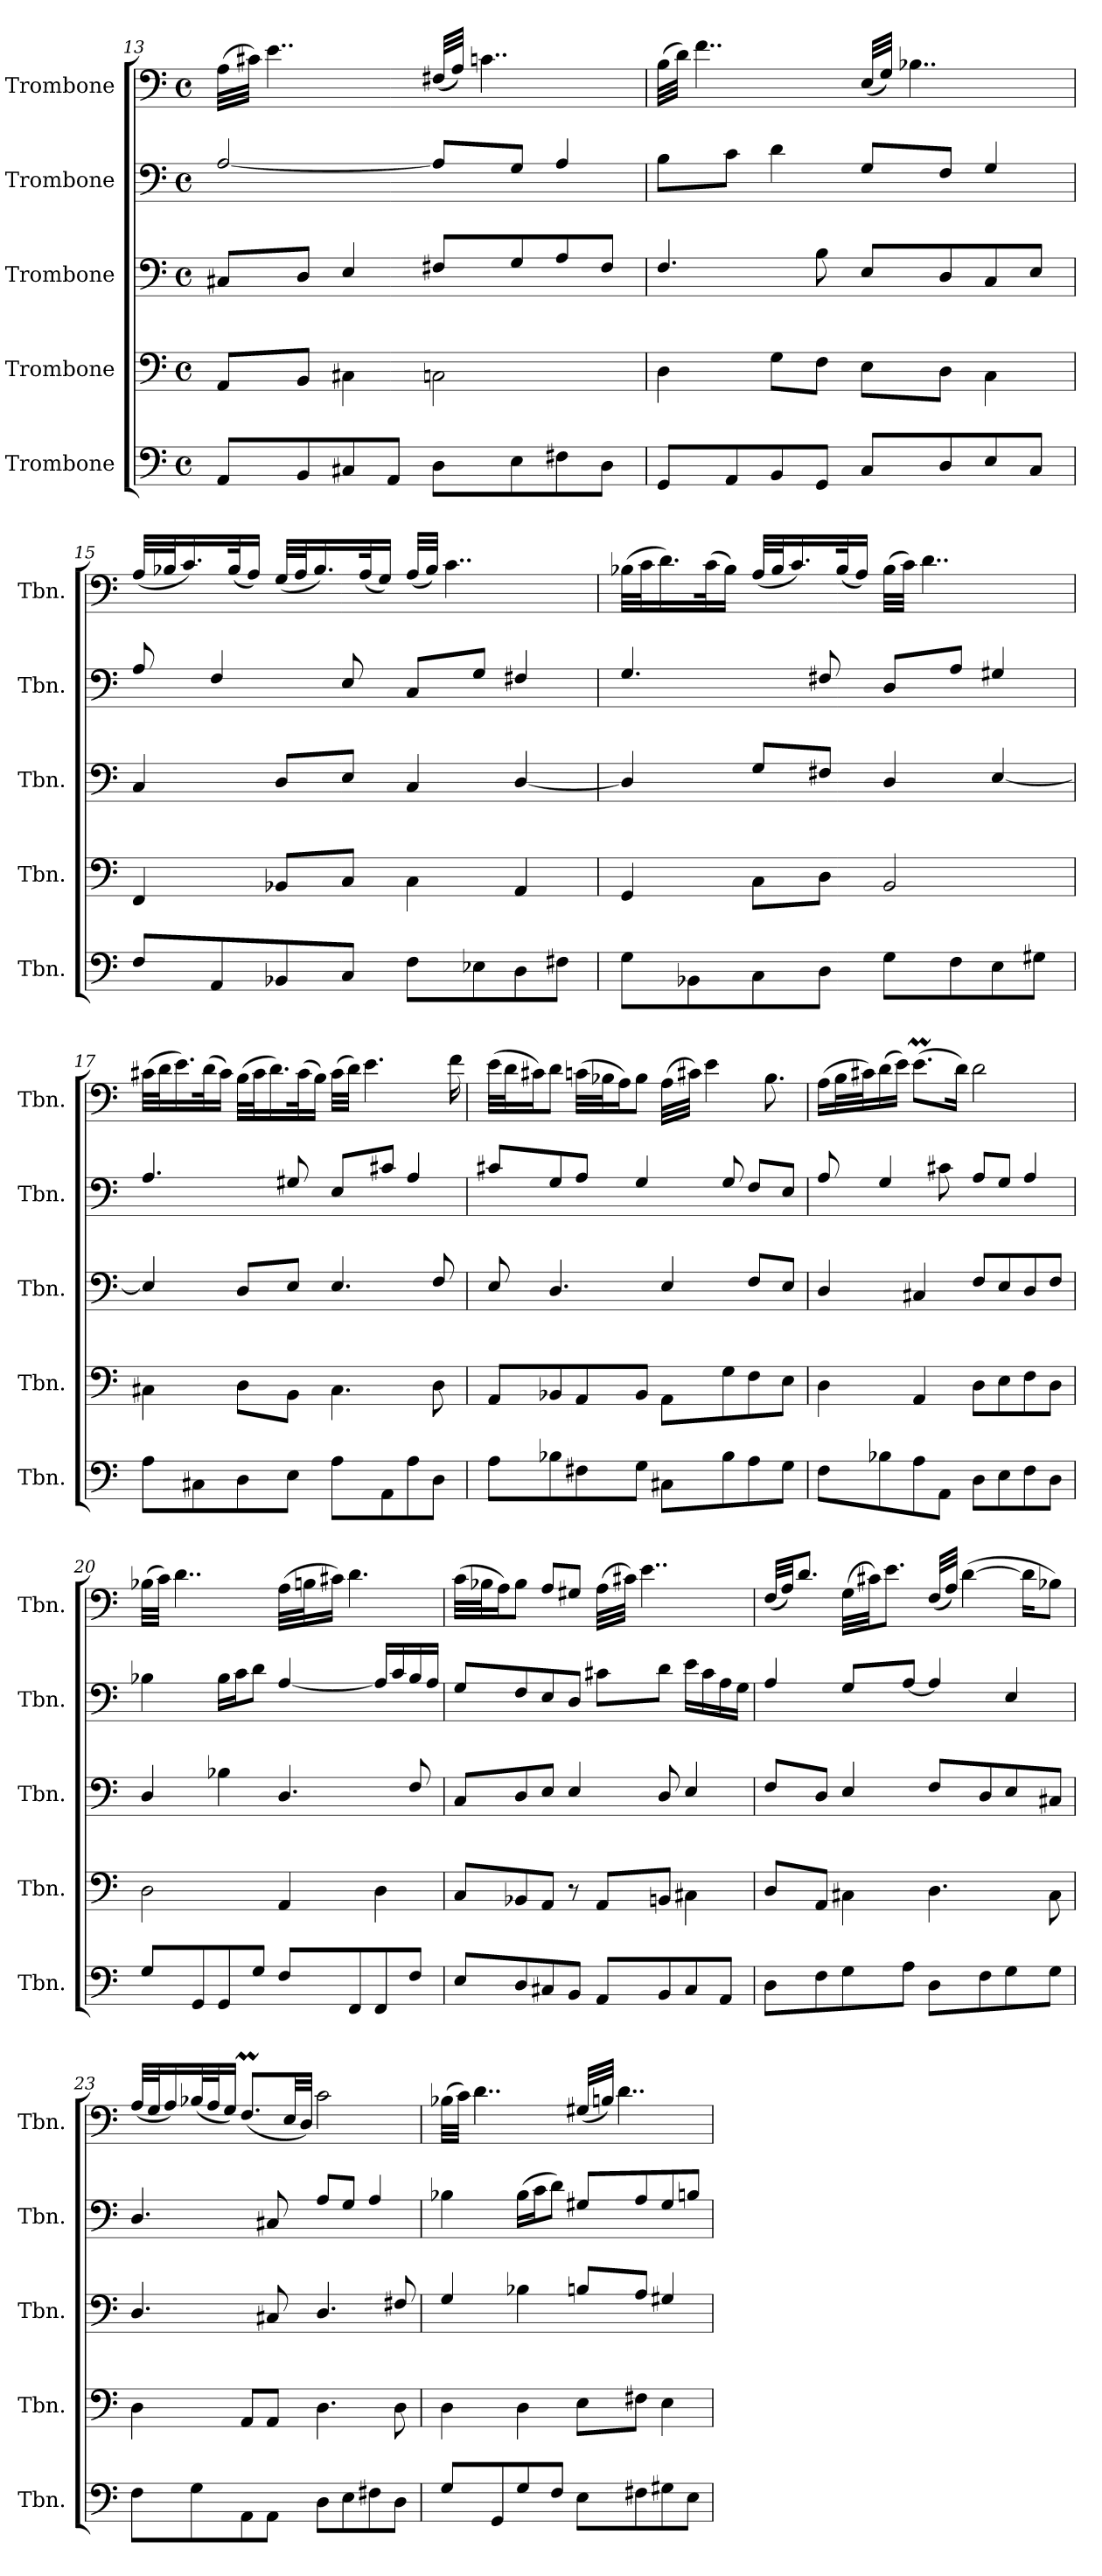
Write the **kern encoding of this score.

**kern	**kern	**kern	**kern	**kern
*part5	*part4	*part3	*part2	*part1
*staff5	*staff4	*staff3	*staff2	*staff1
*I"Trombone	*I"Trombone	*I"Trombone	*I"Trombone	*I"Trombone
*I'Tbn.	*I'Tbn.	*I'Tbn.	*I'Tbn.	*I'Tbn.
*clefF4	*clefF4	*clefF4	*clefF4	*clefF4
*k[]	*k[]	*k[]	*k[]	*k[]
*M4/4	*M4/4	*M4/4	*M4/4	*M4/4
*met(c)	*met(c)	*met(c)	*met(c)	*met(c)
=13	=13	=13	=13	=13
8AA/L	8AA/L	8C#X/L	[2A/	(>32A\LLL
.	.	.	.	32c#X\JJJ)
.	.	.	.	4..e\
8BB/	8BB/J	8D/J	.	.
8C#X/	4C#X\	4E/	.	.
8AA/J	.	.	.	.
8D\L	2Cn\	8F#X/L	8A/L]	(32F#X/LLL
.	.	.	.	32A/JJJ)
.	.	.	.	4..cn\
8E\	.	8G/	8G/J	.
8F#X\	.	8A/	4A/	.
8D\J	.	8F#/J	.	.
=14	=14	=14	=14	=14
8GG/L	4D\	4.F/	8B\L	(>32B\LLL
.	.	.	.	32d\JJJ)
.	.	.	.	4..f\
8AA/	.	.	8c\J	.
8BB/	8G\L	.	4d\	.
8GG/J	8F\J	8B\	.	.
8C/L	8E\L	8E/L	8G/L	(32E/LLL
.	.	.	.	32G/JJJ)
.	.	.	.	4..B-X\
8D/	8D\J	8D/	8F/J	.
8E/	4C\	8C/	4G/	.
8C/J	.	8E/J	.	.
!!LO:LB:g=z
=15	=15	=15	=15	=15
8F/L	4FF/	4C/	8A/	(32A/LLL
.	.	.	.	32B-X/J
.	.	.	.	16.c/)
8AA/	.	.	4F/	.
.	.	.	.	(32B-/K
.	.	.	.	16A/JJ)
8BB-X/	8BB-X/L	8D/L	.	(32G/LLL
.	.	.	.	32A/J
.	.	.	.	16.B-/)
8C/J	8C/J	8E/J	8E/	.
.	.	.	.	(32A/K
.	.	.	.	16G/JJ)
8F\L	4C\	4C/	8C/L	(32A/LLL
.	.	.	.	32B-/JJJ)
.	.	.	.	4..c\
8E-X\	.	.	8G/J	.
8D\	4AA/	[4D/	4F#X/	.
8F#X\J	.	.	.	.
=16	=16	=16	=16	=16
8G\L	4GG/	4D/]	4.G/	(>32B-X\LLL
.	.	.	.	32c\J
.	.	.	.	16.d\)
8BB-X\	.	.	.	.
.	.	.	.	(>32c\K
.	.	.	.	16B-\JJ)
8C\	8C\L	8G/L	.	(32A/LLL
.	.	.	.	32B-/J
.	.	.	.	16.c/)
8D\J	8D\J	8F#X/J	8F#X/	.
.	.	.	.	(32B-/K
.	.	.	.	16A/JJ)
8G\L	2BB/	4D/	8D/L	(>32B-\LLL
.	.	.	.	32c\JJJ)
.	.	.	.	4..d\
8F\	.	.	8A/J	.
8E\	.	[4E/	4G#X/	.
8G#X\J	.	.	.	.
!!LO:PB:g=z
=17	=17	=17	=17	=17
8A\L	4C#X\	4E/]	4.A/	(>32c#X\LLL
.	.	.	.	32d\J
.	.	.	.	16.e\)
8C#X\	.	.	.	.
.	.	.	.	(>32d\K
.	.	.	.	16c#\JJ)
8D\	8D\L	8D/L	.	(>32B\LLL
.	.	.	.	32c#\J
.	.	.	.	16.d\)
8E\J	8BB\J	8E/J	8G#X/	.
.	.	.	.	(>32c#\K
.	.	.	.	16B\JJ)
8A\L	4.C#\	4.E/	8E/L	(>32c#\LLL
.	.	.	.	32d\JJJ)
.	.	.	.	4.e\
8AA\	.	.	8c#X/J	.
8A\	.	.	4A/	.
8D\J	8D\	8F/	.	.
.	.	.	.	16f\
!!LO:PB:g=z
=18	=18	=18	=18	=18
8A\L	8AA/L	8E/	8c#X/L	(>32e\LLL
.	.	.	.	32d\J
.	.	.	.	16c#X\J)
8B-X\	8BB-X/	4.D/	8G/	8d\J
8F#X\	8AA/	.	8A/J	(>32cn\LLL
.	.	.	.	32B-X\J
.	.	.	.	16A\J)
8G\J	8BB-/J	.	4G/	8B-\J
8C#X\L	8AA\L	4E/	.	(>32A\LLL
.	.	.	.	32c#X\JJJ)
.	.	.	.	4e\
8B-\	8G\	.	8G/	.
8A\	8F\	8F/L	8F/L	.
.	.	.	.	8.B-\
8G\J	8E\J	8E/J	8E/J	.
=19	=19	=19	=19	=19
8F\L	4D\	4D/	8A/	(>16A\LL
.	.	.	.	32B\L
.	.	.	.	32c#X\J)
8B-X\	.	.	4G/	(>16d\
.	.	.	.	16e\JJ)
8A\	4AA/	4C#X/	.	(>8.em\L
8AA\J	.	.	8c#X\	.
.	.	.	.	16d\Jk)
8D\L	8D\L	8F/L	8A/L	2d\
8E\	8E\	8E/	8G/J	.
8F\	8F\	8D/	4A/	.
8D\J	8D\J	8F/J	.	.
!!LO:LB:g=z
=20	=20	=20	=20	=20
8G/L	2D\	4D/	4B-X\	(>32B-X\LLL
.	.	.	.	32c\JJJ)
.	.	.	.	4..d\
8GG/	.	.	.	.
8GG/	.	4B-X\	16B-\LL	.
.	.	.	16c\J	.
8G/J	.	.	8d\J	.
8F/L	4AA/	4.D/	[4A/	(>32A\LLL
.	.	.	.	32Bn\J
.	.	.	.	16c#X\JJ)
8FF/	.	.	.	4.d\
8FF/	4D\	.	16A/LL]	.
.	.	.	16c/	.
8F/J	.	8F/	16B-/	.
.	.	.	16A/JJ	.
!!LO:PB:g=z
=21	=21	=21	=21	=21
8E/L	8C/L	8C/L	8G/L	(>32c\LLL
.	.	.	.	32B-X\J
.	.	.	.	16A\J)
8D/	8BB-X/	8D/	8F/	8B-\J
8C#X/	8AA/J	8E/J	8E/	8A/L
8BB/J	8r	4E/	8D/J	8G#X/J
8AA/L	8AA/L	.	8c#X\L	(>32A\LLL
.	.	.	.	32c#X\JJJ)
.	.	.	.	4..e\
8BB/	8BBn/J	8D/	8d\J	.
8C#/	4C#X\	4E/	16e\LL	.
.	.	.	16c#\	.
8AA/J	.	.	16A\	.
.	.	.	16G\JJ	.
=22	=22	=22	=22	=22
8D\L	8D/L	8F/L	4A/	(32F/LLL
.	.	.	.	32A/JJ)
.	.	.	.	8.d/J
8F\	8AA/J	8D/J	.	.
8G\	4C#X\	4E/	8G/L	(>32G\LLL
.	.	.	.	32c#X\JJ)
.	.	.	.	8.e\J
8A\J	.	.	[8A/J	.
8D\L	4.D\	8F/L	4A/]	(32F/LLL
.	.	.	.	32A/JJJ)
.	.	.	.	(>[4d\
8F\	.	8D/	.	.
8G\	.	8E/	4E/	.
.	.	.	.	16d\KL]
8G\J	8C#\	8C#X/J	.	8B-X\J)
!!LO:LB:g=z
=23	=23	=23	=23	=23
8F\L	4D\	4.D/	4.D/	(32A/LLL
.	.	.	.	32G/J
.	.	.	.	16A/)
8G\	.	.	.	(32B-X/L
.	.	.	.	32A/J
.	.	.	.	16G/JJ)
8AA\	8AA/L	.	.	(8.FM/L
8AA\J	8AA/J	8C#X/	8C#X/	.
.	.	.	.	32E/LL
.	.	.	.	32D/JJJ)
8D\L	4.D\	4.D/	8A/L	2c\
8E\	.	.	8G/J	.
8F#X\	.	.	4A/	.
8D\J	8D\	8F#X/	.	.
!!LO:PB:g=z
=24	=24	=24	=24	=24
8G/L	4D\	4G/	4B-X\	(>32B-X\LLL
.	.	.	.	32c\JJJ)
.	.	.	.	4..d\
8GG/	.	.	.	.
8G/	4D\	4B-X\	(>16B-\LL	.
.	.	.	16c\J	.
8F/J	.	.	8d\J)	.
8E\L	8E\L	8Bn/L	8G#X/L	(32G#X/LLL
.	.	.	.	32Bn/JJJ)
.	.	.	.	4..d\
8F#X\	8F#X\J	8A/J	8A/	.
8G#X\	4E\	4G#X/	8G#/	.
8E\J	.	.	8Bn/J	.
=	=	=	=	=
*-	*-	*-	*-	*-
